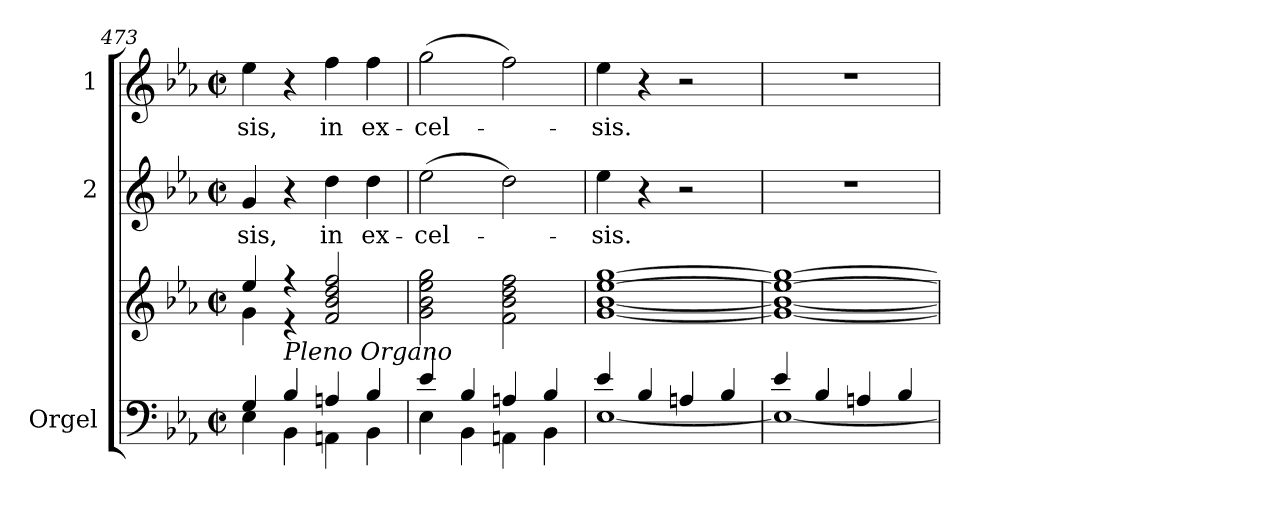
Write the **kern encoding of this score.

**kern	**kern	**kern	**text	**kern	**text
*part3	*part3	*part2	*part2	*part1	*part1
*staff4	*staff3	*staff2	*staff2	*staff1	*staff1
*I"Orgel	*	*I"2	*	*I"1	*
*I'Org.	*	*	*	*	*
*clefF4	*clefG2	*clefG2	*	*clefG2	*
*k[b-e-a-]	*k[b-e-a-]	*k[b-e-a-]	*	*k[b-e-a-]	*
*E-:	*E-:	*E-:	*	*E-:	*
*M2/2	*M2/2	*M2/2	*	*M2/2	*
*met(c|)	*met(c|)	*met(c|)	*	*met(c|)	*
=473	=473	=473	=473	=473	=473
*^	*^	*	*	*	*
!	!	!	!	!	!LO:LY:b	!	!LO:LY:b
4G/	4E-\	4ee-/	4g\	4g/	-sis,	4ee-\	-sis,
!	!	!LO:TX:b:i:t=Pleno Organo	!	!	!	!	!
4B-/	4BB-\	4r	4r	4r	.	4r	.
!	!	!	!	!	!LO:LY:b	!	!LO:LY:b
4An/	4AAn\	2f/ 2b-/ 2dd/ 2ff/	2ryy	4dd\	in	4ff\	in
!	!	!	!	!	!LO:LY:b	!	!LO:LY:b
4B-/	4BB-\	.	.	4dd\	ex-	4ff\	ex-
*	*	*v	*v	*	*	*	*
=474	=474	=474	=474	=474	=474	=474
!	!	!	!	!LO:LY:b	!	!LO:LY:b
4e-/	4E-\	2g\ 2b-\ 2ee-\ 2gg\	(>2ee-\	-cel-	(>2gg\	-cel-
4B-/	4BB-\	.	.	.	.	.
4An/	4AAn\	2f\ 2b-\ 2dd\ 2ff\	2dd\)	.	2ff\)	.
4B-/	4BB-\	.	.	.	.	.
=475	=475	=475	=475	=475	=475	=475
!	!	!	!	!LO:LY:b	!	!LO:LY:b
4e-/	[<1E-	[1g [1b- [1ee- [1gg	4ee-\	-sis.	4ee-\	-sis.
4B-/	.	.	4r	.	4r	.
4An/	.	.	2r	.	2r	.
4B-/	.	.	.	.	.	.
=476	=476	=476	=476	=476	=476	=476
4e-/	1E-_	1g_ 1b-_ 1ee-_ 1gg_	1r	.	1r	.
4B-/	.	.	.	.	.	.
4An/	.	.	.	.	.	.
4B-/	.	.	.	.	.	.
*v	*v	*	*	*	*	*
=	=	=	=	=	=
*-	*-	*-	*-	*-	*-
